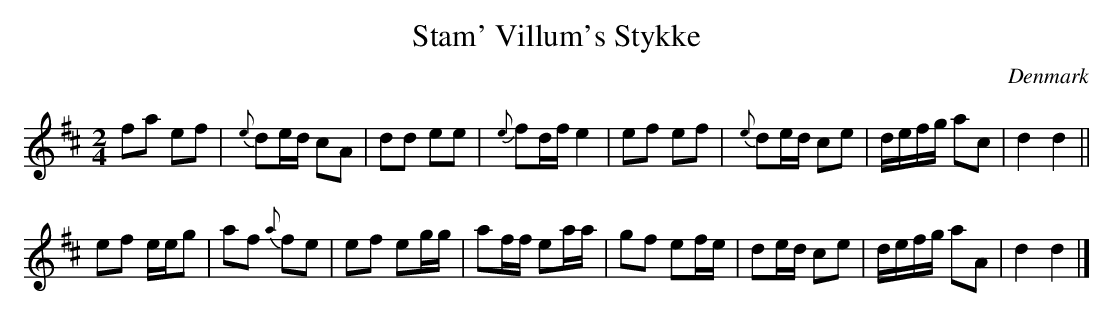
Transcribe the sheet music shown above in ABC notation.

X:1
T:Stam' Villum's Stykke
L:1/8
M:2/4
O:Denmark
K:D
fa ef| {e}de/d/ cA| dd ee | {e}fd/f/ e2|\
ef ef| {e}de/d/ ce| d/e/f/g/ ac| d2 d2||
ef e/e/g| af {a}fe| ef eg/g/| af/f/ ea/a/|\
gf ef/e/| de/d/ ce| d/e/f/g/ aA| d2 d2|]
